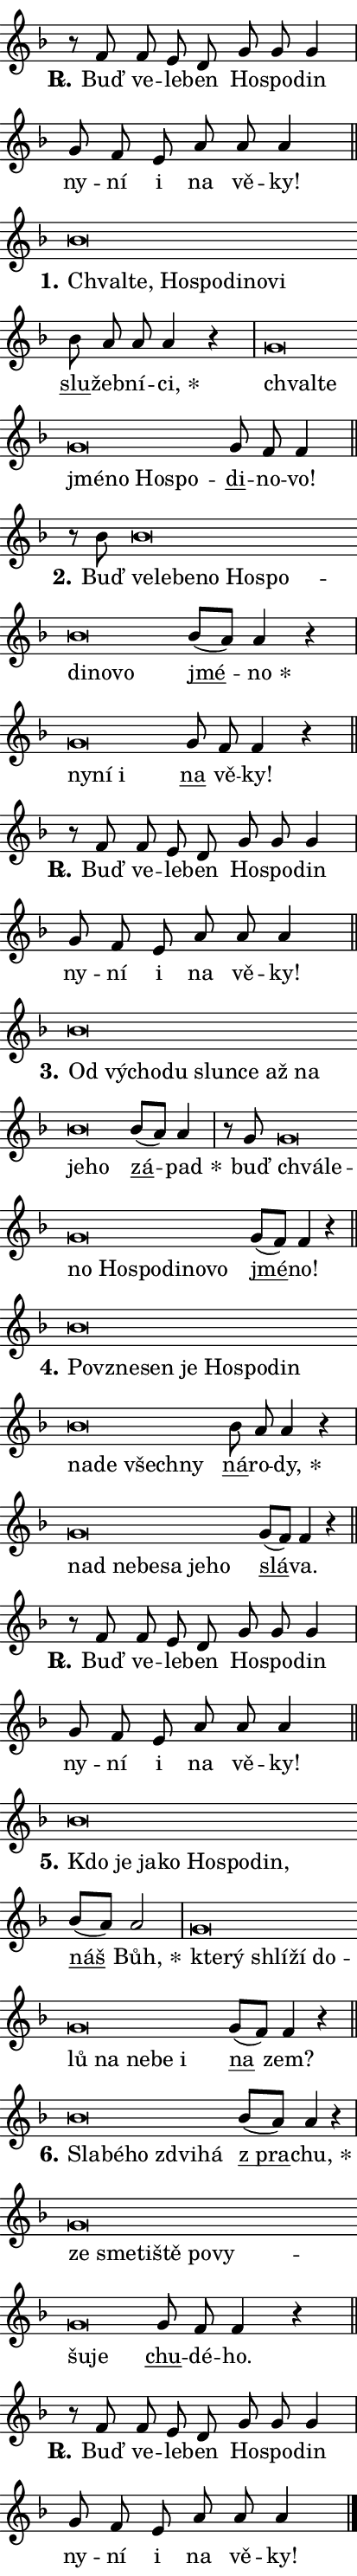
\version "2.24.0"
\header { tagline = "" }
\paper {
  indent = 0\cm
  top-margin = 0\cm
  right-margin = 0\cm
  bottom-margin = 0\cm
  left-margin = 0\cm
  paper-width = 7\cm
  page-breaking = #ly:one-page-breaking
  system-system-spacing.basic-distance = #11
  score-system-spacing.basic-distance = #11
  ragged-last = ##f
}


%% Author: Thomas Morley
%% https://lists.gnu.org/archive/html/lilypond-user/2020-05/msg00002.html
#(define (line-position grob)
"Returns position of @var[grob} in current system:
   @code{'start}, if at first time-step
   @code{'end}, if at last time-step
   @code{'middle} otherwise
"
  (let* ((col (ly:item-get-column grob))
         (ln (ly:grob-object col 'left-neighbor))
         (rn (ly:grob-object col 'right-neighbor))
         (col-to-check-left (if (ly:grob? ln) ln col))
         (col-to-check-right (if (ly:grob? rn) rn col))
         (break-dir-left
           (and
             (ly:grob-property col-to-check-left 'non-musical #f)
             (ly:item-break-dir col-to-check-left)))
         (break-dir-right
           (and
             (ly:grob-property col-to-check-right 'non-musical #f)
             (ly:item-break-dir col-to-check-right))))
        (cond ((eqv? 1 break-dir-left) 'start)
              ((eqv? -1 break-dir-right) 'end)
              (else 'middle))))

#(define (tranparent-at-line-position vctor)
  (lambda (grob)
  "Relying on @code{line-position} select the relevant enry from @var{vctor}.
Used to determine transparency,"
    (case (line-position grob)
      ((end) (not (vector-ref vctor 0)))
      ((middle) (not (vector-ref vctor 1)))
      ((start) (not (vector-ref vctor 2))))))

noteHeadBreakVisibility =
#(define-music-function (break-visibility)(vector?)
"Makes @code{NoteHead}s transparent relying on @var{break-visibility}"
#{
  \override NoteHead.transparent =
    #(tranparent-at-line-position break-visibility)
#})

#(define delete-ledgers-for-transparent-note-heads
  (lambda (grob)
    "Reads whether a @code{NoteHead} is transparent.
If so this @code{NoteHead} is removed from @code{'note-heads} from
@var{grob}, which is supposed to be @code{LedgerLineSpanner}.
As a result ledgers are not printed for this @code{NoteHead}"
    (let* ((nhds-array (ly:grob-object grob 'note-heads))
           (nhds-list
             (if (ly:grob-array? nhds-array)
                 (ly:grob-array->list nhds-array)
                 '()))
           ;; Relies on the transparent-property being done before
           ;; Staff.LedgerLineSpanner.after-line-breaking is executed.
           ;; This is fragile ...
           (to-keep
             (remove
               (lambda (nhd)
                 (ly:grob-property nhd 'transparent #f))
               nhds-list)))
      ;; TODO find a better method to iterate over grob-arrays, similiar
      ;; to filter/remove etc for lists
      ;; For now rebuilt from scratch
      (set! (ly:grob-object grob 'note-heads)  '())
      (for-each
        (lambda (nhd)
          (ly:pointer-group-interface::add-grob grob 'note-heads nhd))
        to-keep))))

hideNotes = {
  \noteHeadBreakVisibility #begin-of-line-visible
}
unHideNotes = {
  \noteHeadBreakVisibility #all-visible
}

% work-around for resetting accidentals
% https://lilypond.org/doc/v2.23/Documentation/notation/displaying-rhythms#unmetered-music
cadenzaMeasure = {
  \cadenzaOff
  \partial 1024 s1024
  \cadenzaOn
}

#(define-markup-command (accent layout props text) (markup?)
  "Underline accented syllable"
  (interpret-markup layout props
    #{\markup \override #'(offset . 4.3) \underline { #text }#}))

responsum = \markup \concat {
  "R" \hspace #-1.05 \path #0.1 #'((moveto 0 0.07) (lineto 0.9 0.8)) \hspace #0.05 "."
}

\layout {
    \context {
        \Staff
        \remove "Time_signature_engraver"
        \override LedgerLineSpanner.after-line-breaking = #delete-ledgers-for-transparent-note-heads
    }
    \context {
        \Voice {
            \override NoteHead.output-attributes = #'((class . "notehead"))
            \override Hairpin.height = #0.55
        }
    }
    \context {
        \Lyrics {
            \override StanzaNumber.output-attributes = #'((class . "stanzanumber"))
            \override LyricSpace.minimum-distance = #0.9
            \override LyricText.font-name = #"TeX Gyre Schola"
            \override LyricText.font-size = 1
            \override StanzaNumber.font-name = #"TeX Gyre Schola Bold"
            \override StanzaNumber.font-size = 1
        }
    }
}

% magnetic-lyrics.ily
%
%   written by
%     Jean Abou Samra <jean@abou-samra.fr>
%     Werner Lemberg <wl@gnu.org>
%
%   adapted by
%     Jiri Hon <jiri.hon@gmail.com>
%
% Version 2022-Apr-15

% https://www.mail-archive.com/lilypond-user@gnu.org/msg149350.html

#(define (Left_hyphen_pointer_engraver context)
   "Collect syllable-hyphen-syllable occurrences in lyrics and store
them in properties.  This engraver only looks to the left.  For
example, if the lyrics input is @code{foo -- bar}, it does the
following.

@itemize @bullet
@item
Set the @code{text} property of the @code{LyricHyphen} grob between
@q{foo} and @q{bar} to @code{foo}.

@item
Set the @code{left-hyphen} property of the @code{LyricText} grob with
text @q{foo} to the @code{LyricHyphen} grob between @q{foo} and
@q{bar}.
@end itemize

Use this auxiliary engraver in combination with the
@code{lyric-@/text::@/apply-@/magnetic-@/offset!} hook."
   (let ((hyphen #f)
         (text #f))
     (make-engraver
      (acknowledgers
       ((lyric-syllable-interface engraver grob source-engraver)
        (set! text grob)))
      (end-acknowledgers
       ((lyric-hyphen-interface engraver grob source-engraver)
        ;(when (not (grob::has-interface grob 'lyric-space-interface))
          (set! hyphen grob)));)
      ((stop-translation-timestep engraver)
       (when (and text hyphen)
         (ly:grob-set-object! text 'left-hyphen hyphen))
       (set! text #f)
       (set! hyphen #f)))))

#(define (lyric-text::apply-magnetic-offset! grob)
   "If the space between two syllables is less than the value in
property @code{LyricText@/.details@/.squash-threshold}, move the right
syllable to the left so that it gets concatenated with the left
syllable.

Use this function as a hook for
@code{LyricText@/.after-@/line-@/breaking} if the
@code{Left_@/hyphen_@/pointer_@/engraver} is active."
   (let ((hyphen (ly:grob-object grob 'left-hyphen #f)))
     (when hyphen
       (let ((left-text (ly:spanner-bound hyphen LEFT)))
         (when (grob::has-interface left-text 'lyric-syllable-interface)
           (let* ((common (ly:grob-common-refpoint grob left-text X))
                  (this-x-ext (ly:grob-extent grob common X))
                  (left-x-ext
                   (begin
                     ;; Trigger magnetism for left-text.
                     (ly:grob-property left-text 'after-line-breaking)
                     (ly:grob-extent left-text common X)))
                  ;; `delta` is the gap width between two syllables.
                  (delta (- (interval-start this-x-ext)
                            (interval-end left-x-ext)))
                  (details (ly:grob-property grob 'details))
                  (threshold (assoc-get 'squash-threshold details 0.2)))
             (when (< delta threshold)
               (let* (;; We have to manipulate the input text so that
                      ;; ligatures crossing syllable boundaries are not
                      ;; disabled.  For languages based on the Latin
                      ;; script this is essentially a beautification.
                      ;; However, for non-Western scripts it can be a
                      ;; necessity.
                      (lt (ly:grob-property left-text 'text))
                      (rt (ly:grob-property grob 'text))
                      (is-space (grob::has-interface hyphen 'lyric-space-interface))
                      (space (if is-space " " ""))
                      (space-markup (grob-interpret-markup grob " "))
                      (space-size (interval-length (ly:stencil-extent space-markup X)))
                      (extra-delta (if is-space space-size 0))
                      ;; Append new syllable.
                      (ltrt-space (if (and (string? lt) (string? rt))
                                (string-append lt space rt)
                                (make-concat-markup (list lt space rt))))
                      ;; Right-align `ltrt` to the right side.
                      (ltrt-space-markup (grob-interpret-markup
                               grob
                               (make-translate-markup
                                (cons (interval-length this-x-ext) 0)
                                (make-right-align-markup ltrt-space)))))
                 (begin
                   ;; Don't print `left-text`.
                   (ly:grob-set-property! left-text 'stencil #f)
                   ;; Set text and stencil (which holds all collected
                   ;; syllables so far) and shift it to the left.
                   (ly:grob-set-property! grob 'text ltrt-space)
                   (ly:grob-set-property! grob 'stencil ltrt-space-markup)
                   (ly:grob-translate-axis! grob (- (- delta extra-delta)) X))))))))))


#(define (lyric-hyphen::displace-bounds-first grob)
   ;; Make very sure this callback isn't triggered too early.
   (let ((left (ly:spanner-bound grob LEFT))
         (right (ly:spanner-bound grob RIGHT)))
     (ly:grob-property left 'after-line-breaking)
     (ly:grob-property right 'after-line-breaking)
     (ly:lyric-hyphen::print grob)))

squashThreshold = #0.4

\layout {
  \context {
    \Lyrics
    \consists #Left_hyphen_pointer_engraver
    \override LyricText.after-line-breaking =
      #lyric-text::apply-magnetic-offset!
    \override LyricHyphen.stencil = #lyric-hyphen::displace-bounds-first
    \override LyricText.details.squash-threshold = \squashThreshold
    \override LyricHyphen.minimum-distance = 0
    \override LyricHyphen.minimum-length = \squashThreshold
  }
}

squash = \override LyricText.details.squash-threshold = 9999
unSquash = \override LyricText.details.squash-threshold = \squashThreshold

left = \override LyricText.self-alignment-X = #LEFT
unLeft = \revert LyricText.self-alignment-X

starOffset = #(lambda (grob) 
                (let ((x_offset (ly:self-alignment-interface::aligned-on-x-parent grob)))
                  (if (= x_offset 0) 0 (+ x_offset 1.2))))

star = #(define-music-function (syllable)(string?)
"Append star separator at the end of a syllable"
#{
  \once \override LyricText.X-offset = #starOffset
  \lyricmode { \markup {
    #syllable
    \override #'((font-name . "TeX Gyre Schola Bold")) \hspace #0.2 \lower #0.65 \larger "*"
  } }
#})

starAccent = #(define-music-function (syllable)(string?)
"Append star separator at the end of a syllable and make accent"
#{
  \once \override LyricText.X-offset = #starOffset
  \lyricmode { \markup {
    \accent #syllable
    \override #'((font-name . "TeX Gyre Schola Bold")) \hspace #0.2 \lower #0.65 \larger "*"
  } }
#})

breath = #(define-music-function (syllable)(string?)
"Append breathing indicator at the end of a syllable"
#{
  \lyricmode { \markup { #syllable "+" } }
#})

optionalBreath = #(define-music-function (syllable)(string?)
"Append optional breathing indicator at the end of a syllable"
#{
  \lyricmode { \markup { #syllable "(+)" } }
#})


\score {
    <<
        \new Voice = "melody" { \cadenzaOn \key f \major \relative { r8 f' f e d g g g4 \cadenzaMeasure \bar "|" g8 f e a a a4 \cadenzaMeasure \bar "||" \break } }
        \new Lyrics \lyricsto "melody" { \lyricmode { \set stanza = \responsum
Buď ve -- le -- ben Ho -- spo -- din ny -- ní i na vě -- ky! } }
    >>
    \layout {}
}

\score {
    <<
        \new Voice = "melody" { \cadenzaOn \key f \major \relative { bes'\breve*1/16 \hideNotes \breve*1/16 \bar "" \breve*1/16 \bar "" \breve*1/16 \bar "" \breve*1/16 \bar "" \breve*1/16 \breve*1/16 \bar "" \unHideNotes \bar "" bes8 a a a4 r \cadenzaMeasure \bar "|" g\breve*1/16 \hideNotes \breve*1/16 \bar "" \breve*1/16 \bar "" \breve*1/16 \bar "" \breve*1/16 \breve*1/16 \bar "" \unHideNotes \bar "" g8 f f4 \cadenzaMeasure \bar "||" \break } }
        \new Lyrics \lyricsto "melody" { \lyricmode { \set stanza = "1."
\left Chval -- \squash te, Ho -- spo -- di -- no -- vi \unLeft \unSquash \markup \accent slu -- žeb -- ní -- \star ci, \left chval -- \squash te jmé -- no Ho -- spo -- \unLeft \unSquash \markup \accent di -- no -- vo! } }
    >>
    \layout {}
}

\score {
    <<
        \new Voice = "melody" { \cadenzaOn \key f \major \relative { r8 bes'8 bes\breve*1/16 \hideNotes \breve*1/16 \bar "" \breve*1/16 \bar "" \breve*1/16 \bar "" \breve*1/16 \bar "" \breve*1/16 \bar "" \breve*1/16 \bar "" \breve*1/16 \breve*1/16 \bar "" \unHideNotes \bar "" bes8[( a)] a4 r \cadenzaMeasure \bar "|" g\breve*1/16 \hideNotes \breve*1/16 \breve*1/16 \bar "" \unHideNotes \bar "" g8 f f4 r \cadenzaMeasure \bar "||" \break } }
        \new Lyrics \lyricsto "melody" { \lyricmode { \set stanza = "2."
Buď \left ve -- \squash le -- be -- no Ho -- spo -- di -- no -- vo \unLeft \unSquash \markup \accent jmé -- \star no \left ny -- \squash ní i \unLeft \unSquash \markup \accent na vě -- ky! } }
    >>
    \layout {}
}

\score {
    <<
        \new Voice = "melody" { \cadenzaOn \key f \major \relative { r8 f' f e d g g g4 \cadenzaMeasure \bar "|" g8 f e a a a4 \cadenzaMeasure \bar "||" \break } }
        \new Lyrics \lyricsto "melody" { \lyricmode { \set stanza = \responsum
Buď ve -- le -- ben Ho -- spo -- din ny -- ní i na vě -- ky! } }
    >>
    \layout {}
}

\score {
    <<
        \new Voice = "melody" { \cadenzaOn \key f \major \relative { bes'\breve*1/16 \hideNotes \breve*1/16 \bar "" \breve*1/16 \bar "" \breve*1/16 \bar "" \breve*1/16 \bar "" \breve*1/16 \bar "" \breve*1/16 \bar "" \breve*1/16 \bar "" \breve*1/16 \breve*1/16 \bar "" \unHideNotes \bar "" bes8[( a)] a4 \cadenzaMeasure \bar "|" r8 g8 g\breve*1/16 \hideNotes \breve*1/16 \bar "" \breve*1/16 \bar "" \breve*1/16 \bar "" \breve*1/16 \bar "" \breve*1/16 \bar "" \breve*1/16 \breve*1/16 \bar "" \unHideNotes \bar "" g8[( f)] f4 r \cadenzaMeasure \bar "||" \break } }
        \new Lyrics \lyricsto "melody" { \lyricmode { \set stanza = "3."
\left Od \squash vý -- cho -- du slun -- ce až na je -- ho \unLeft \unSquash \markup \accent zá -- \star pad buď \left chvá -- \squash le -- no Ho -- spo -- di -- no -- vo \unLeft \unSquash \markup \accent jmé -- no! } }
    >>
    \layout {}
}

\score {
    <<
        \new Voice = "melody" { \cadenzaOn \key f \major \relative { bes'\breve*1/16 \hideNotes \breve*1/16 \bar "" \breve*1/16 \bar "" \breve*1/16 \bar "" \breve*1/16 \bar "" \breve*1/16 \bar "" \breve*1/16 \bar "" \breve*1/16 \bar "" \breve*1/16 \bar "" \breve*1/16 \breve*1/16 \bar "" \unHideNotes \bar "" bes8 a a4 r \cadenzaMeasure \bar "|" g\breve*1/16 \hideNotes \breve*1/16 \bar "" \breve*1/16 \bar "" \breve*1/16 \bar "" \breve*1/16 \breve*1/16 \bar "" \unHideNotes \bar "" g8[( f)] f4 r \cadenzaMeasure \bar "||" \break } }
        \new Lyrics \lyricsto "melody" { \lyricmode { \set stanza = "4."
\left Po -- \squash vzne -- sen je Ho -- spo -- din na -- de všech -- ny \unLeft \unSquash \markup \accent ná -- ro -- \star dy, \left nad \squash ne -- be -- sa je -- ho \unLeft \unSquash \markup \accent slá -- va. } }
    >>
    \layout {}
}

\score {
    <<
        \new Voice = "melody" { \cadenzaOn \key f \major \relative { r8 f' f e d g g g4 \cadenzaMeasure \bar "|" g8 f e a a a4 \cadenzaMeasure \bar "||" \break } }
        \new Lyrics \lyricsto "melody" { \lyricmode { \set stanza = \responsum
Buď ve -- le -- ben Ho -- spo -- din ny -- ní i na vě -- ky! } }
    >>
    \layout {}
}

\score {
    <<
        \new Voice = "melody" { \cadenzaOn \key f \major \relative { bes'\breve*1/16 \hideNotes \breve*1/16 \bar "" \breve*1/16 \bar "" \breve*1/16 \bar "" \breve*1/16 \bar "" \breve*1/16 \breve*1/16 \bar "" \unHideNotes \bar "" bes8[( a)] a2 \cadenzaMeasure \bar "|" g\breve*1/16 \hideNotes \breve*1/16 \bar "" \breve*1/16 \bar "" \breve*1/16 \bar "" \breve*1/16 \bar "" \breve*1/16 \bar "" \breve*1/16 \bar "" \breve*1/16 \bar "" \breve*1/16 \breve*1/16 \bar "" \unHideNotes \bar "" g8[( f)] f4 r \cadenzaMeasure \bar "||" \break } }
        \new Lyrics \lyricsto "melody" { \lyricmode { \set stanza = "5."
\left Kdo \squash je ja -- ko Ho -- spo -- din, \unLeft \unSquash \markup \accent náš \star Bůh, \left kte -- \squash rý shlí -- ží do -- lů na ne -- be i \unLeft \unSquash \markup \accent na zem? } }
    >>
    \layout {}
}

\score {
    <<
        \new Voice = "melody" { \cadenzaOn \key f \major \relative { bes'\breve*1/16 \hideNotes \breve*1/16 \bar "" \breve*1/16 \bar "" \breve*1/16 \breve*1/16 \bar "" \unHideNotes \bar "" bes8[( a)] a4 r \cadenzaMeasure \bar "|" g\breve*1/16 \hideNotes \breve*1/16 \bar "" \breve*1/16 \bar "" \breve*1/16 \bar "" \breve*1/16 \bar "" \breve*1/16 \bar "" \breve*1/16 \breve*1/16 \bar "" \unHideNotes \bar "" g8 f f4 r \cadenzaMeasure \bar "||" \break } }
        \new Lyrics \lyricsto "melody" { \lyricmode { \set stanza = "6."
\left Sla -- \squash bé -- ho zdvi -- há \unLeft \unSquash \markup \accent "z pra" -- \star chu, \left ze \squash sme -- ti -- ště po -- vy -- šu -- je \unLeft \unSquash \markup \accent chu -- dé -- ho. } }
    >>
    \layout {}
}

\score {
    <<
        \new Voice = "melody" { \cadenzaOn \key f \major \relative { r8 f' f e d g g g4 \cadenzaMeasure \bar "|" g8 f e a a a4 \cadenzaMeasure \bar "||" \break } \bar "|." }
        \new Lyrics \lyricsto "melody" { \lyricmode { \set stanza = \responsum
Buď ve -- le -- ben Ho -- spo -- din ny -- ní i na vě -- ky! } }
    >>
    \layout {}
}
